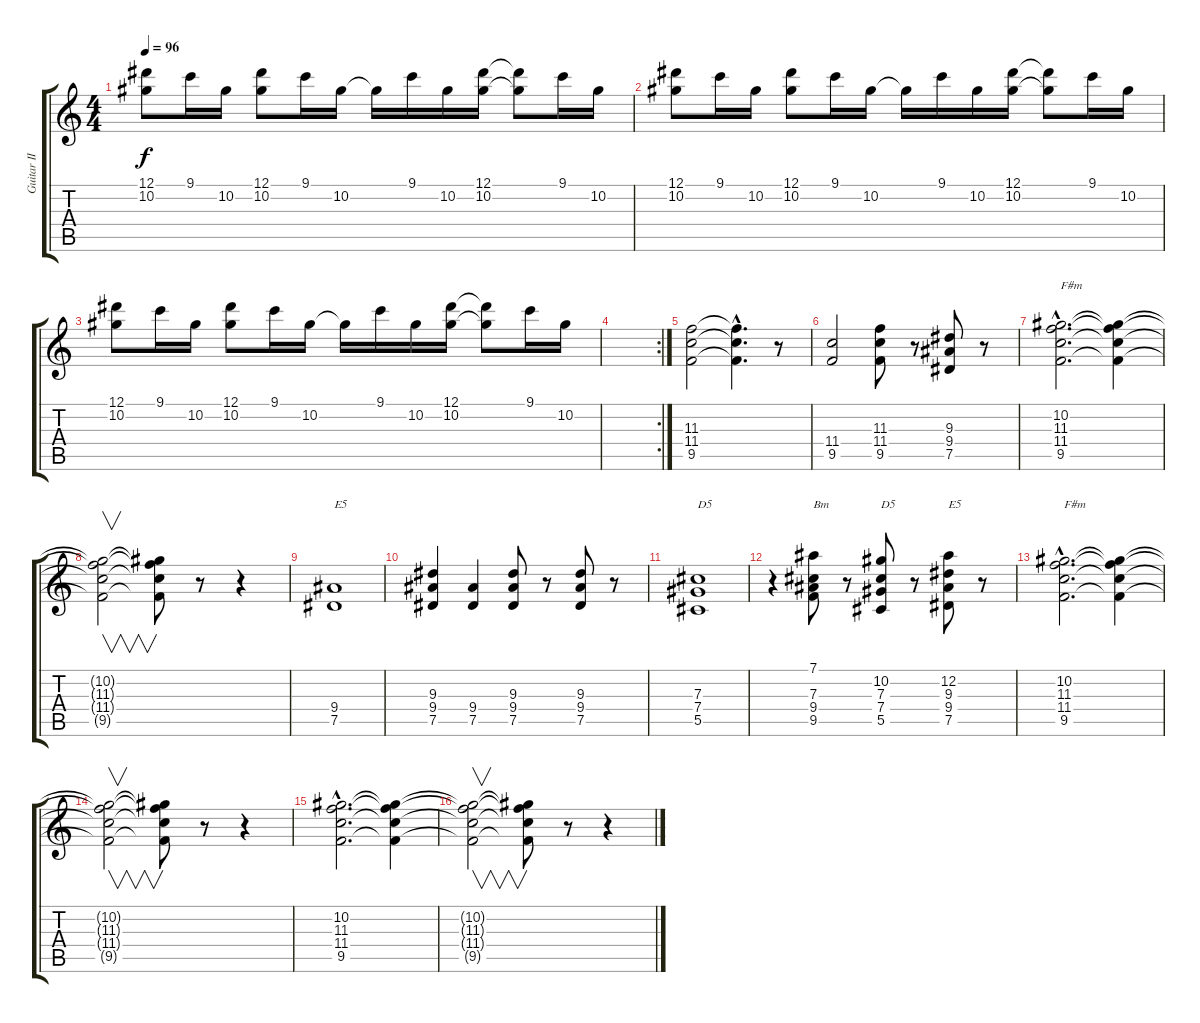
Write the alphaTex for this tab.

\track ("Guitar II" "Guitar II") {instrument electricguitarclean}
\staff {score tabs}
\tuning (Eb4 Bb3 Gb3 Db3 Ab2 Eb2) {hide}
\ts (4 4)
\tempo 96
\clef g2
\ks c
(12.1 10.2).8{dy f} 9.1.16 10.2.16 (12.1 10.2).8 9.1.16 10.2.16 10.2{t}.16 9.1.16 10.2.16 (12.1 10.2).16 (12.1{t} 10.2{t}).8 9.1.16 10.2.16 |
(12.1 10.2).8 9.1.16 10.2.16 (12.1 10.2).8 9.1.16 10.2.16 10.2{t}.16 9.1.16 10.2.16 (12.1 10.2).16 (12.1{t} 10.2{t}).8 9.1.16 10.2.16 |
(12.1 10.2).8 9.1.16 10.2.16 (12.1 10.2).8 9.1.16 10.2.16 10.2{t}.16 9.1.16 10.2.16 (12.1 10.2).16 (12.1{t} 10.2{t}).8 9.1.16 10.2.16 |
\rc 2
|
(11.3 11.4 9.5).2 (11.3{hac t} 11.4{hac t} 9.5{hac t}).4{d} r.8 |
(11.4 9.5).2 (11.3 11.4 9.5).8 r.8 (9.3 9.4 7.5).8 r.8 |
(10.2{hac} 11.3{hac} 11.4{hac} 9.5{hac}).2{d txt "F#m"} (10.2{t} 11.3{t} 11.4{t} 9.5{t}).4 |
(10.2{t} 11.3{t} 11.4{t} 9.5{t}).2{v} (10.2{t} 11.3{t} 11.4{t} 9.5{t}).8 r.8 r.4 |
(9.4 7.5).1{txt "E5"} |
(9.3 9.4 7.5).4 (9.4 7.5).4 (9.3 9.4 7.5).8 r.8 (9.3 9.4 7.5).8 r.8 |
(7.3 7.4 5.5).1{txt "D5"} |
r.4 (7.1 7.3 9.4 9.5).8{txt "Bm"} r.8 (10.2 7.3 7.4 5.5).8{txt "D5"} r.8 (12.2 9.3 9.4 7.5).8{txt "E5"} r.8 |
(10.2{hac} 11.3{hac} 11.4{hac} 9.5{hac}).2{d txt "F#m"} (10.2{t} 11.3{t} 11.4{t} 9.5{t}).4 |
(10.2{t} 11.3{t} 11.4{t} 9.5{t}).2{v} (10.2{t} 11.3{t} 11.4{t} 9.5{t}).8 r.8 r.4 |
(10.2{hac} 11.3{hac} 11.4{hac} 9.5{hac}).2{d} (10.2{t} 11.3{t} 11.4{t} 9.5{t}).4 |
(10.2{t} 11.3{t} 11.4{t} 9.5{t}).2{v} (10.2{t} 11.3{t} 11.4{t} 9.5{t}).8 r.8 r.4
